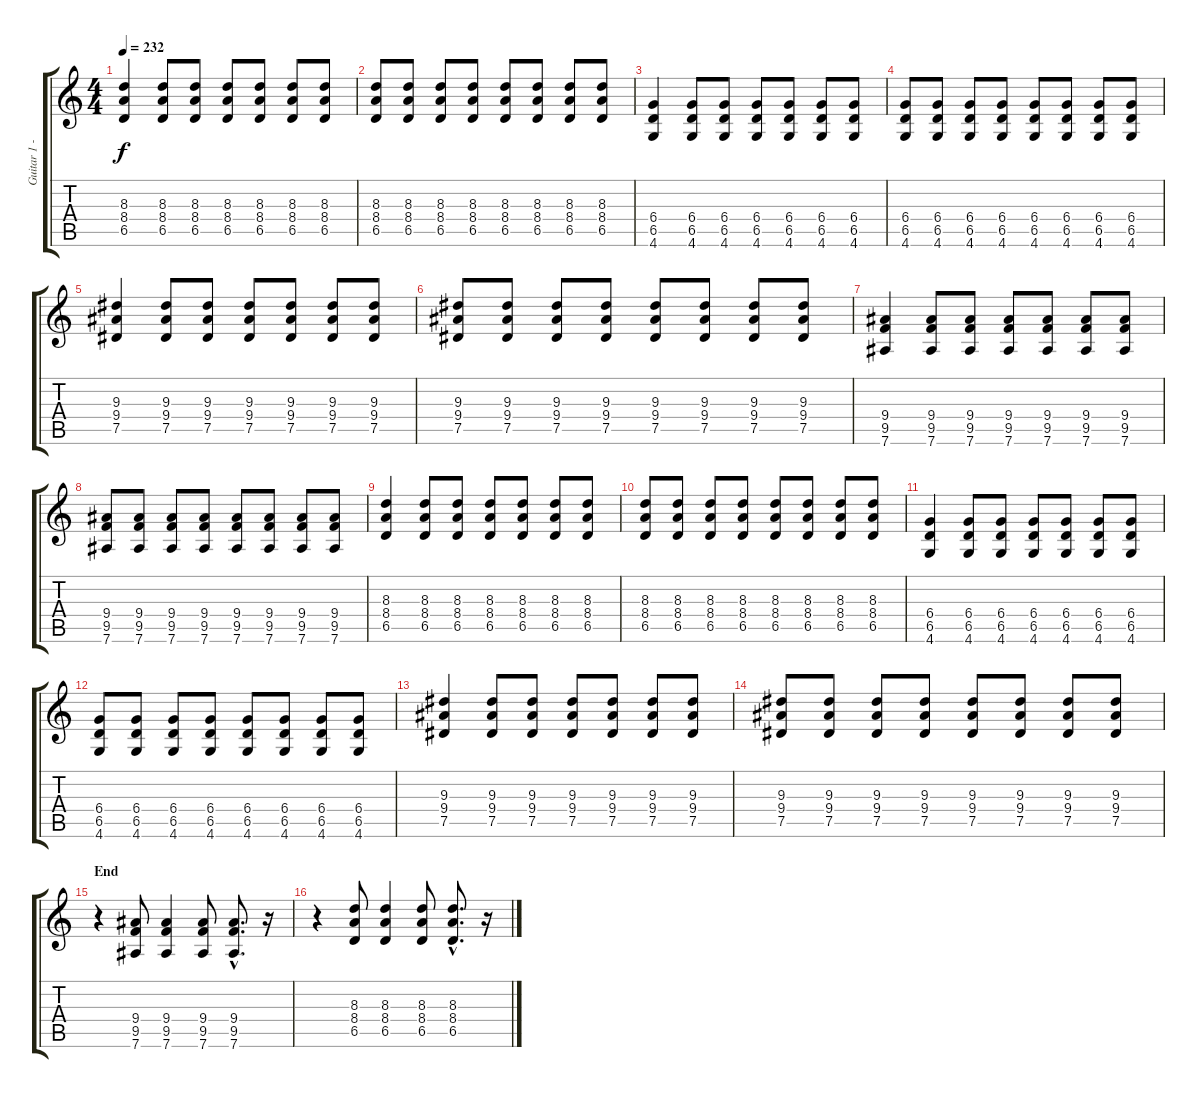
\track ("Guitar 1 - Mathias" "Guitar 1 -") {instrument distortionguitar}
\staff {score tabs}
\tuning (Eb4 Bb3 Gb3 Db3 Ab2 Eb2) {hide}
\ts (4 4)
\tempo 232
\clef g2
\ks c
(8.3 8.4 6.5).4{dy f} (8.3 8.4 6.5).8 (8.3 8.4 6.5).8 (8.3 8.4 6.5).8 (8.3 8.4 6.5).8 (8.3 8.4 6.5).8 (8.3 8.4 6.5).8 |
(8.3 8.4 6.5).8 (8.3 8.4 6.5).8 (8.3 8.4 6.5).8 (8.3 8.4 6.5).8 (8.3 8.4 6.5).8 (8.3 8.4 6.5).8 (8.3 8.4 6.5).8 (8.3 8.4 6.5).8 |
(6.4 6.5 4.6).4 (6.4 6.5 4.6).8 (6.4 6.5 4.6).8 (6.4 6.5 4.6).8 (6.4 6.5 4.6).8 (6.4 6.5 4.6).8 (6.4 6.5 4.6).8 |
(6.4 6.5 4.6).8 (6.4 6.5 4.6).8 (6.4 6.5 4.6).8 (6.4 6.5 4.6).8 (6.4 6.5 4.6).8 (6.4 6.5 4.6).8 (6.4 6.5 4.6).8 (6.4 6.5 4.6).8 |
(9.3 9.4 7.5).4 (9.3 9.4 7.5).8 (9.3 9.4 7.5).8 (9.3 9.4 7.5).8 (9.3 9.4 7.5).8 (9.3 9.4 7.5).8 (9.3 9.4 7.5).8 |
(9.3 9.4 7.5).8 (9.3 9.4 7.5).8 (9.3 9.4 7.5).8 (9.3 9.4 7.5).8 (9.3 9.4 7.5).8 (9.3 9.4 7.5).8 (9.3 9.4 7.5).8 (9.3 9.4 7.5).8 |
(9.4 9.5 7.6).4 (9.4 9.5 7.6).8 (9.4 9.5 7.6).8 (9.4 9.5 7.6).8 (9.4 9.5 7.6).8 (9.4 9.5 7.6).8 (9.4 9.5 7.6).8 |
(9.4 9.5 7.6).8 (9.4 9.5 7.6).8 (9.4 9.5 7.6).8 (9.4 9.5 7.6).8 (9.4 9.5 7.6).8 (9.4 9.5 7.6).8 (9.4 9.5 7.6).8 (9.4 9.5 7.6).8 |
(8.3 8.4 6.5).4 (8.3 8.4 6.5).8 (8.3 8.4 6.5).8 (8.3 8.4 6.5).8 (8.3 8.4 6.5).8 (8.3 8.4 6.5).8 (8.3 8.4 6.5).8 |
(8.3 8.4 6.5).8 (8.3 8.4 6.5).8 (8.3 8.4 6.5).8 (8.3 8.4 6.5).8 (8.3 8.4 6.5).8 (8.3 8.4 6.5).8 (8.3 8.4 6.5).8 (8.3 8.4 6.5).8 |
(6.4 6.5 4.6).4 (6.4 6.5 4.6).8 (6.4 6.5 4.6).8 (6.4 6.5 4.6).8 (6.4 6.5 4.6).8 (6.4 6.5 4.6).8 (6.4 6.5 4.6).8 |
(6.4 6.5 4.6).8 (6.4 6.5 4.6).8 (6.4 6.5 4.6).8 (6.4 6.5 4.6).8 (6.4 6.5 4.6).8 (6.4 6.5 4.6).8 (6.4 6.5 4.6).8 (6.4 6.5 4.6).8 |
(9.3 9.4 7.5).4 (9.3 9.4 7.5).8 (9.3 9.4 7.5).8 (9.3 9.4 7.5).8 (9.3 9.4 7.5).8 (9.3 9.4 7.5).8 (9.3 9.4 7.5).8 |
(9.3 9.4 7.5).8 (9.3 9.4 7.5).8 (9.3 9.4 7.5).8 (9.3 9.4 7.5).8 (9.3 9.4 7.5).8 (9.3 9.4 7.5).8 (9.3 9.4 7.5).8 (9.3 9.4 7.5).8 |
\section ("" "End")
r.4 (9.4 9.5 7.6).8 (9.4 9.5 7.6).4 (9.4 9.5 7.6).8 (9.4{hac} 9.5{hac} 7.6{hac}).8{d} r.16 |
r.4 (8.3 8.4 6.5).8 (8.3 8.4 6.5).4 (8.3 8.4 6.5).8 (8.3{hac} 8.4{hac} 6.5{hac}).8{d} r.16
